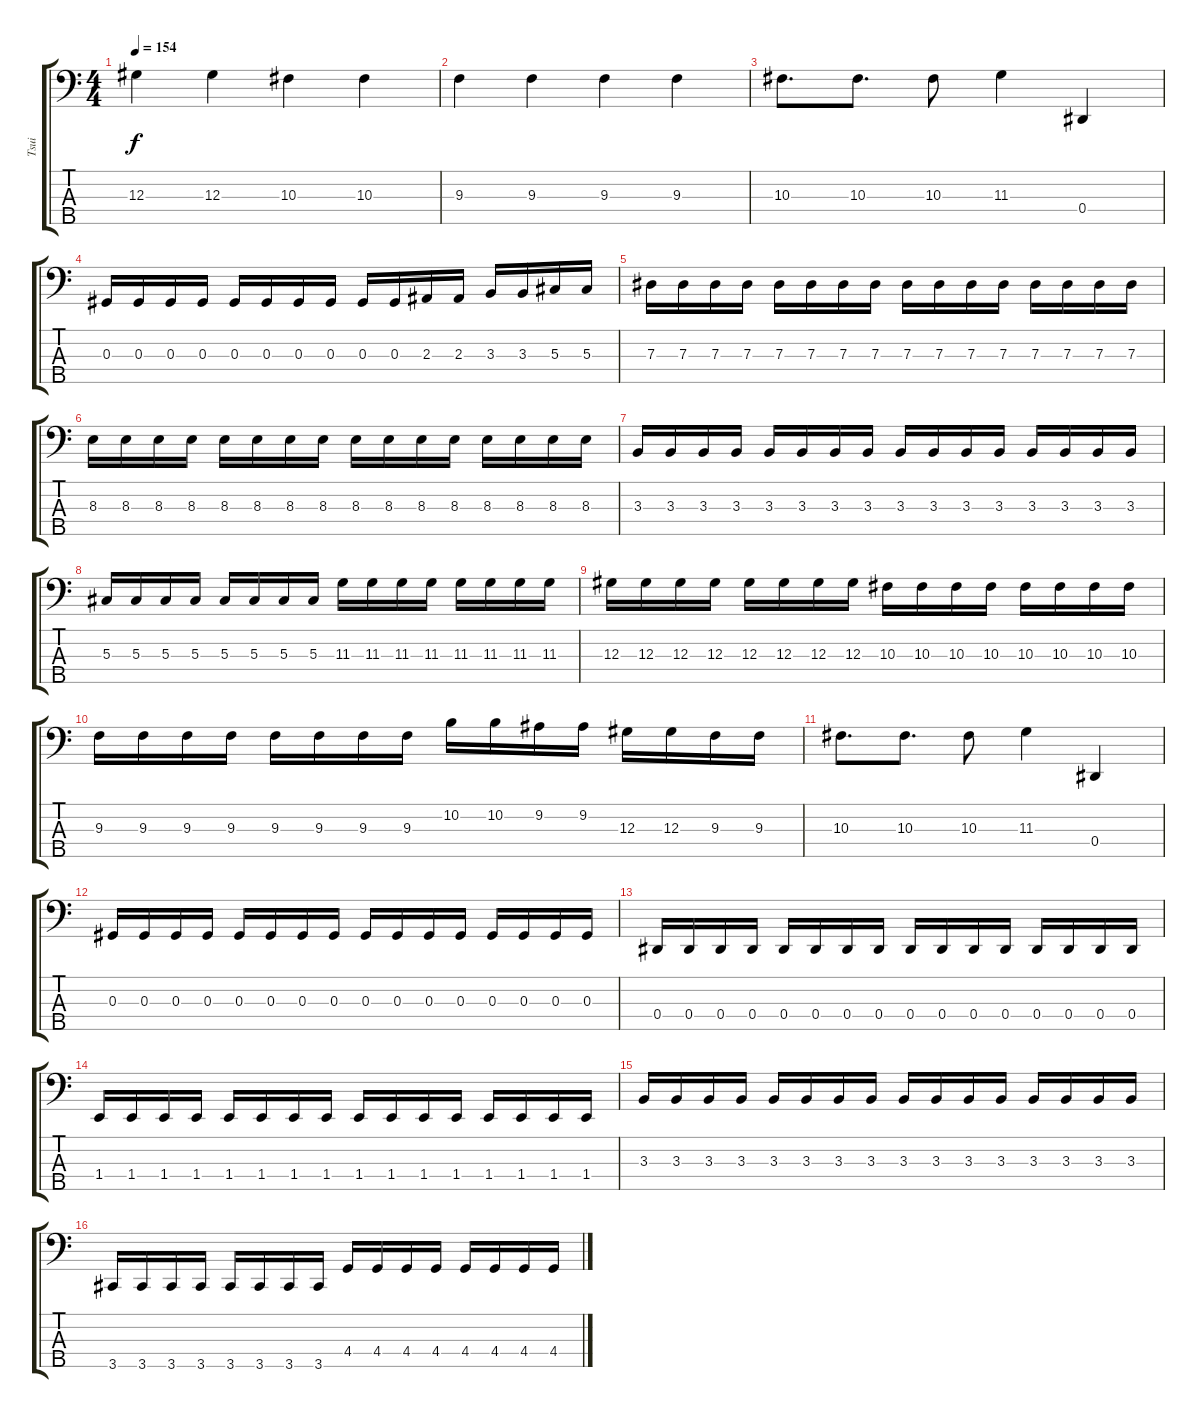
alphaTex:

\track ("Tsui" "Tsui") {instrument electricbassfinger}
\staff {score tabs}
\tuning (Gb2 Db2 Ab1 Eb1 Bb0) {hide}
\ts (4 4)
\tempo 154
\clef f4
\ks c
12.3.4{dy f} 12.3.4 10.3.4 10.3.4 |
9.3.4 9.3.4 9.3.4 9.3.4 |
10.3.8{d} 10.3.8{d} 10.3.8 11.3.4 0.4.4 |
0.3.16 0.3.16 0.3.16 0.3.16 0.3.16 0.3.16 0.3.16 0.3.16 0.3.16 0.3.16 2.3.16 2.3.16 3.3.16 3.3.16 5.3.16 5.3.16 |
7.3.16 7.3.16 7.3.16 7.3.16 7.3.16 7.3.16 7.3.16 7.3.16 7.3.16 7.3.16 7.3.16 7.3.16 7.3.16 7.3.16 7.3.16 7.3.16 |
8.3.16 8.3.16 8.3.16 8.3.16 8.3.16 8.3.16 8.3.16 8.3.16 8.3.16 8.3.16 8.3.16 8.3.16 8.3.16 8.3.16 8.3.16 8.3.16 |
3.3.16 3.3.16 3.3.16 3.3.16 3.3.16 3.3.16 3.3.16 3.3.16 3.3.16 3.3.16 3.3.16 3.3.16 3.3.16 3.3.16 3.3.16 3.3.16 |
5.3.16 5.3.16 5.3.16 5.3.16 5.3.16 5.3.16 5.3.16 5.3.16 11.3.16 11.3.16 11.3.16 11.3.16 11.3.16 11.3.16 11.3.16 11.3.16 |
12.3.16 12.3.16 12.3.16 12.3.16 12.3.16 12.3.16 12.3.16 12.3.16 10.3.16 10.3.16 10.3.16 10.3.16 10.3.16 10.3.16 10.3.16 10.3.16 |
9.3.16 9.3.16 9.3.16 9.3.16 9.3.16 9.3.16 9.3.16 9.3.16 10.2.16 10.2.16 9.2.16 9.2.16 12.3.16 12.3.16 9.3.16 9.3.16 |
10.3.8{d} 10.3.8{d} 10.3.8 11.3.4 0.4.4 |
0.3.16 0.3.16 0.3.16 0.3.16 0.3.16 0.3.16 0.3.16 0.3.16 0.3.16 0.3.16 0.3.16 0.3.16 0.3.16 0.3.16 0.3.16 0.3.16 |
0.4.16 0.4.16 0.4.16 0.4.16 0.4.16 0.4.16 0.4.16 0.4.16 0.4.16 0.4.16 0.4.16 0.4.16 0.4.16 0.4.16 0.4.16 0.4.16 |
1.4.16 1.4.16 1.4.16 1.4.16 1.4.16 1.4.16 1.4.16 1.4.16 1.4.16 1.4.16 1.4.16 1.4.16 1.4.16 1.4.16 1.4.16 1.4.16 |
3.3.16 3.3.16 3.3.16 3.3.16 3.3.16 3.3.16 3.3.16 3.3.16 3.3.16 3.3.16 3.3.16 3.3.16 3.3.16 3.3.16 3.3.16 3.3.16 |
3.5.16 3.5.16 3.5.16 3.5.16 3.5.16 3.5.16 3.5.16 3.5.16 4.4.16 4.4.16 4.4.16 4.4.16 4.4.16 4.4.16 4.4.16 4.4.16
